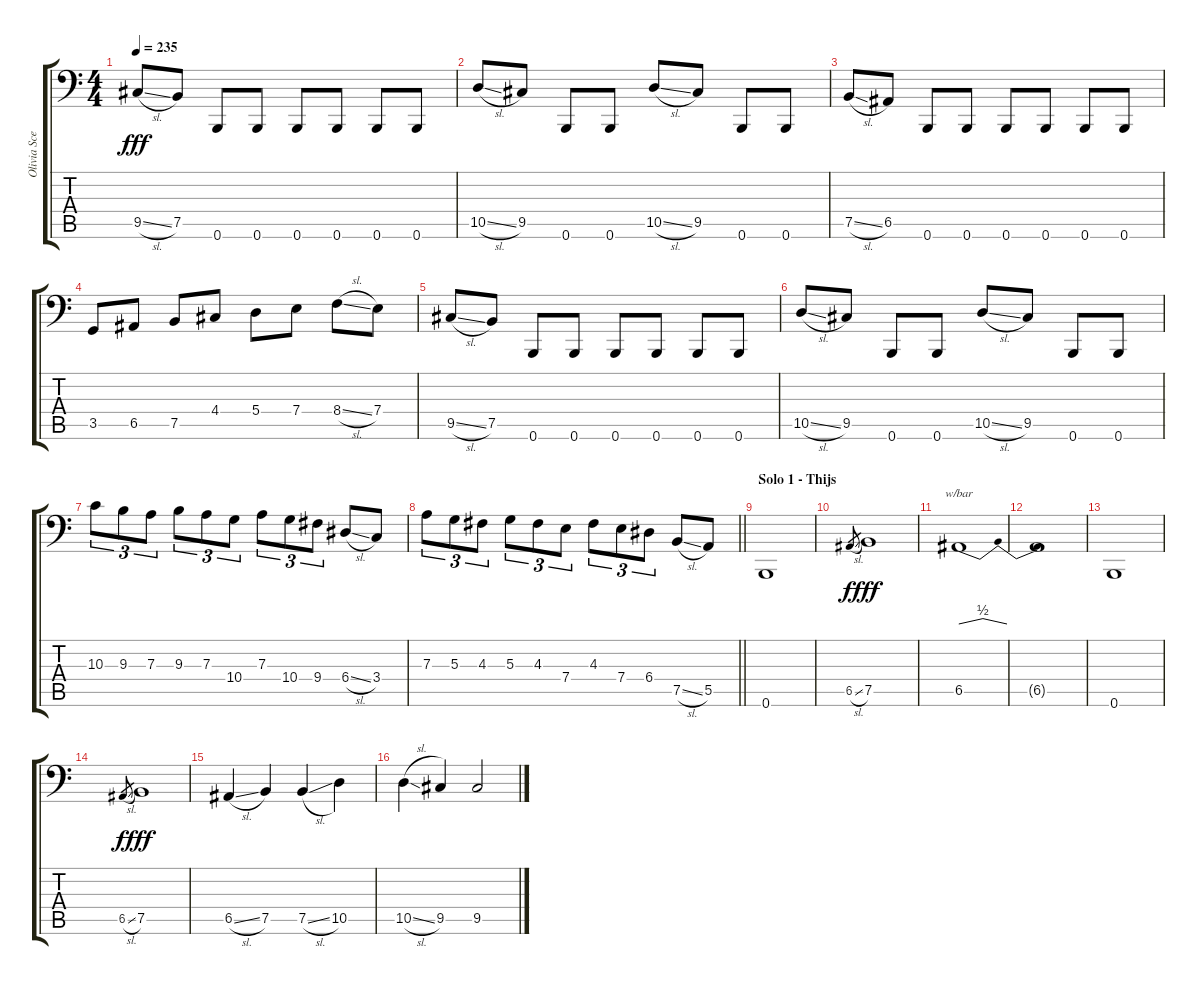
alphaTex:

\track ("Olivia Scemama" "Olivia Sce") {instrument electricbasspick}
\staff {score tabs}
\tuning (B2 Gb2 D2 A1 E1 B0) {hide}
\ts (4 4)
\tempo 235
\clef f4
\ks c
9.5{sl}.8{dy fff} 7.5.8 0.6.8 0.6.8 0.6.8 0.6.8 0.6.8 0.6.8 |
10.5{sl}.8 9.5.8 0.6.8 0.6.8 10.5{sl}.8 9.5.8 0.6.8 0.6.8 |
7.5{sl}.8 6.5.8 0.6.8 0.6.8 0.6.8 0.6.8 0.6.8 0.6.8 |
3.5.8 6.5.8 7.5.8 4.4.8 5.4.8 7.4.8 8.4{sl}.8 7.4.8 |
9.5{sl}.8 7.5.8 0.6.8 0.6.8 0.6.8 0.6.8 0.6.8 0.6.8 |
10.5{sl}.8 9.5.8 0.6.8 0.6.8 10.5{sl}.8 9.5.8 0.6.8 0.6.8 |
10.3.8{tu (3 2)} 9.3.8{tu (3 2)} 7.3.8{tu (3 2)} 9.3.8{tu (3 2)} 7.3.8{tu (3 2)} 10.4.8{tu (3 2)} 7.3.8{tu (3 2)} 10.4.8{tu (3 2)} 9.4.8{tu (3 2)} 6.4{sl}.8 3.4.8 |
\barLineRight lightlight
7.3.8{tu (3 2)} 5.3.8{tu (3 2)} 4.3.8{tu (3 2)} 5.3.8{tu (3 2)} 4.3.8{tu (3 2)} 7.4.8{tu (3 2)} 4.3.8{tu (3 2)} 7.4.8{tu (3 2)} 6.4.8{tu (3 2)} 7.5{sl}.8 5.5.8 |
\section ("" "Solo 1 - Thijs")
0.6.1 |
6.5{sl}.8{gr dy f} 7.5.1{dy fff} |
6.5.1{tbe (dip default 0 0 30 2 60 0)} |
6.5{t}.1 |
0.6.1 |
6.5{sl}.8{gr dy f} 7.5.1{dy fff} |
6.5{sl}.4 7.5.4 7.5{sl}.4 10.5.4 |
10.5{sl}.4 9.5.4 9.5.2
